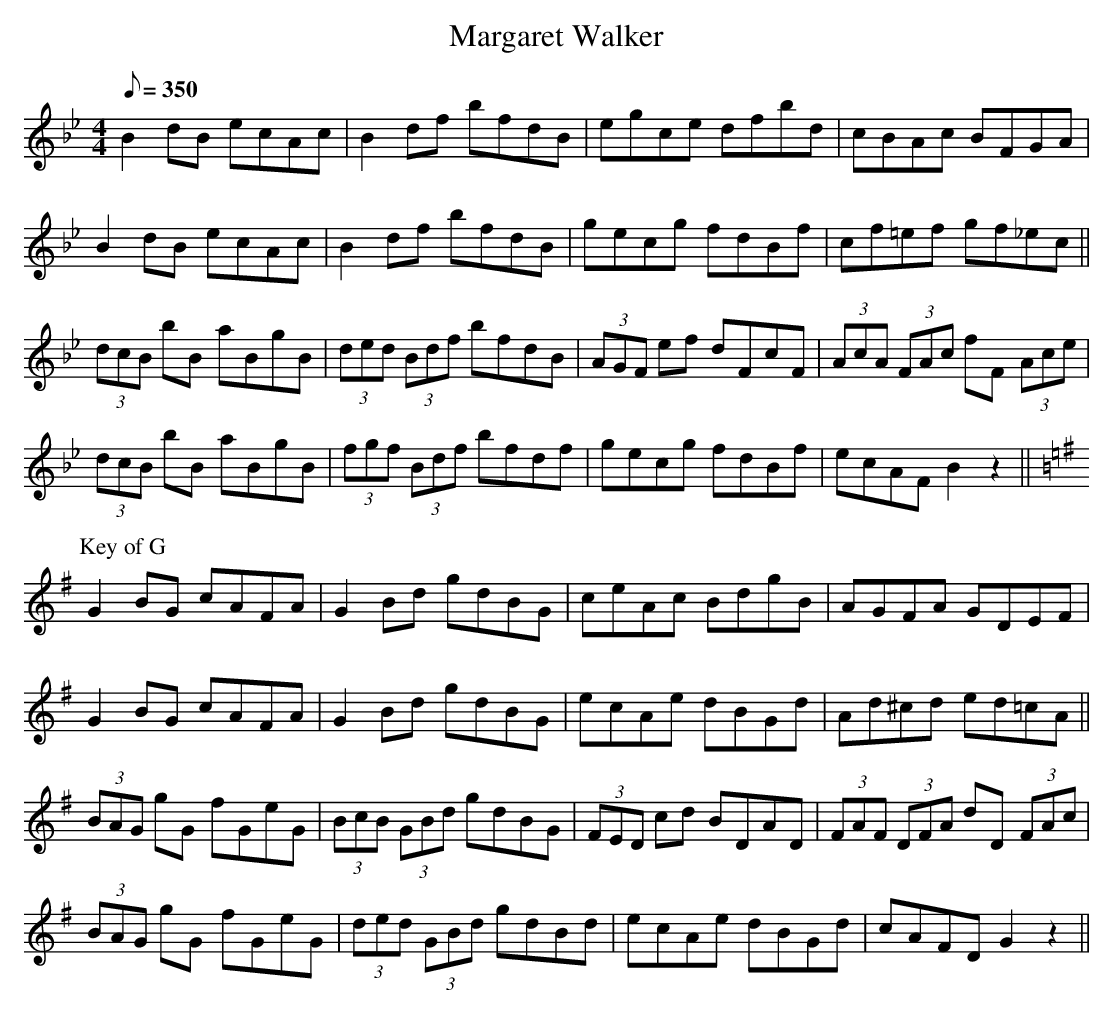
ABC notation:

X:1
T: Margaret Walker
M: 4/4
L: 1/8
Q: 350
K: Bb
B2 dB ecAc | B2 df bfdB | egce dfbd | cBAc BFGA |
B2 dB ecAc | B2 df bfdB | gecg fdBf | cf=ef gf_ec ||
(3dcB bB aBgB | (3ded (3Bdf bfdB | (3AGF ef dFcF | (3AcA (3FAc fF (3Ace |
(3dcB bB aBgB | (3fgf (3Bdf bfdf | gecg fdBf | ecAF B2 z2 ||
w: %(space)
P: Key of G
K:G %Transposed from Bb
G2 BG cAFA | G2 Bd gdBG | ceAc BdgB | AGFA GDEF |
G2 BG cAFA | G2 Bd gdBG | ecAe dBGd | Ad^cd ed=cA ||
(3BAG gG fGeG | (3BcB (3GBd gdBG | (3FED cd BDAD | (3FAF (3DFA dD (3FAc |
(3BAG gG fGeG | (3ded (3GBd gdBd | ecAe dBGd | cAFD G2 z2 ||
